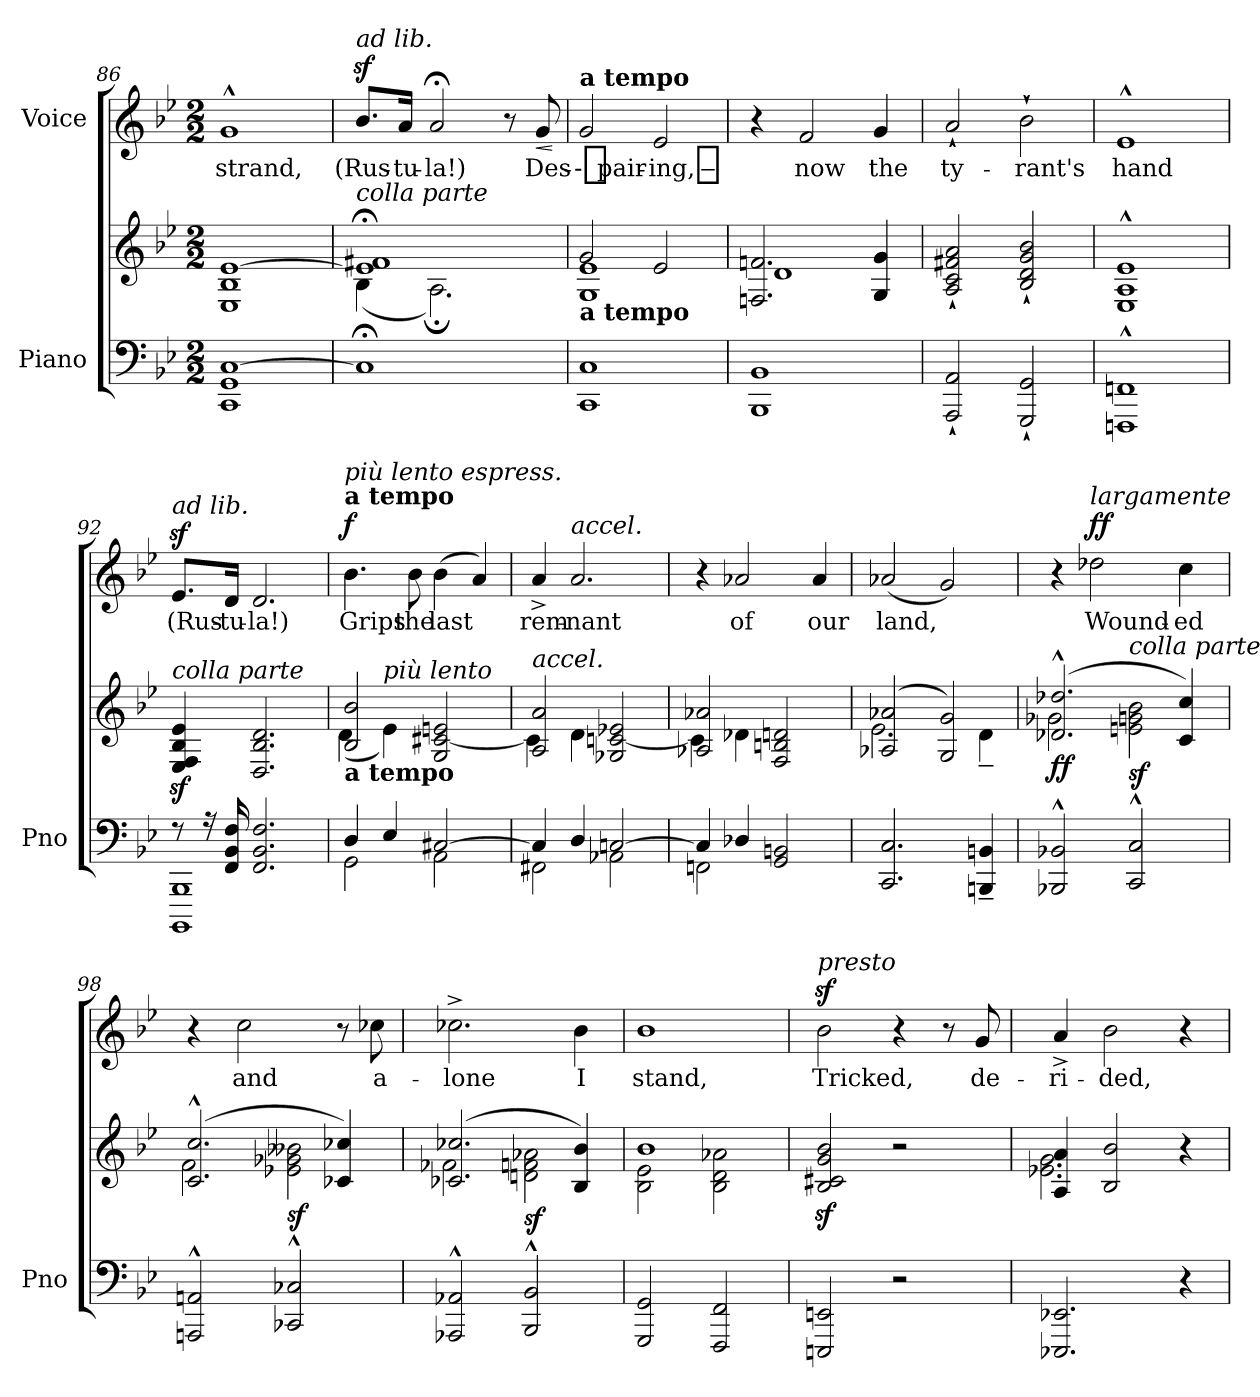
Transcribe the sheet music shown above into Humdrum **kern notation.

**kern	**kern	**dynam	**kern	**text	**dynam
*part2	*part2	*part2	*part1	*part1	*part1
*staff3	*staff2	*staff2/3	*staff1	*staff1	*staff1
*I"Piano	*	*	*I"Voice	*	*
*I'Pno	*	*	*	*	*
*clefF4	*clefG2	*	*clefG2	*	*
*k[b-e-]	*k[b-e-]	*	*k[b-e-]	*	*
*M2/2	*M2/2	*	*M2/2	*	*
=86	=86	=86	=86	=86	=86
1CC 1GG [1C	1E- 1B- [<1e-	.	1g^^	strand,	.
=87	=87	=87	=87	=87	=87
*	*^	*	*	*	*
!	!	!	!	!LO:TX:i:t=ad lib.	!	!
!	!LO:TX:i:t=colla parte	!	!	!	!	!
1C;<]	1e-];< 1f#X;<	(4B-\	.	8.b-z>/L	(Rus-	.
.	.	.	.	16a/Jk	-tu-	.
.	.	2.A;\)	.	2a;</	-la!)	.
.	.	.	.	8r	.	.
!	!	!	!	!	!	!LO:HP:b
.	.	.	.	8g/	Des-	<
*	*v	*v	*	*	*	*
.	.	.	.	.	[
=88	=88	=88	=88	=88	=88
*	*^	*	*	*	*
!	!	!	!	!LO:TX:a:B:t=a tempo	!	!
!	!LO:TX:b:B:t=a tempo	!	!	!	!	!
1CC 1C	2g/	1G 1e-	.	2g/	-- pair-	.
.	2e-/	.	.	2e-/	-ing, ‒	.
=89	=89	=89	=89	=89	=89	=89
1BBB- 1BB-	2.Fn/ 2.fn/	1d	.	4r	.	.
.	.	.	.	2f/	now	.
.	4G/ 4g/	.	.	4g/	the	.
*	*v	*v	*	*	*	*
=90	=90	=90	=90	=90	=90
2AAA/` 2AA/`	2A/` 2c/` 2f#X/` 2a/`	.	2a`>/	ty-	.
2GGG/` 2GG/`	2B-/` 2d/` 2g/` 2b-/`	.	2b-`\	-rant's	.
=91	=91	=91	=91	=91	=91
1FFFn^^ 1FFn^^	1E-^^ 1A^^ 1e-^^	.	1e-^^	hand	.
=92	=92	=92	=92	=92	=92
*^	*	*	*	*	*
!	!	!	!	!LO:TX:i:t=ad lib.	!	!
!	!	!LO:TX:i:t=colla parte	!	!	!	!
8r	1BBBB- 1BBB-	4E-/z< 4F/z< 4B-/z< 4e-/z<	.	8.e-z>/L	(Rus-	.
16r	.	.	.	.	.	.
16FF/ 16BB-/ 16F/	.	.	.	16d/Jk	-tu-	.
2.FF/ 2.BB-/ 2.F/	.	2.D/ 2.B-/ 2.d/	.	2.d/	-la!)	.
=93	=93	=93	=93	=93	=93	=93
*	*	*^	*	*	*	*
!	!	!	!	!	!LO:TX:a:B:t=a tempo	!	!
!	!	!	!	!	!LO:TX:i:t=più lento    espress.	!	!
!	!	!LO:TX:b:B:t=a tempo	!	!	!	!	!
!	!	!	!	!	!	!	!LO:DY:a
4D/	2GG\	2B-/ 2b-/	(4d\	.	4.b-\	Grips	f
!	!	!	!LO:TX:i:t=più lento	!	!	!	!
4E-/	.	.	4e-\)	.	.	.	.
.	.	.	.	.	8b-\	the	.
[2C#X/	2AA\	2G/ [<2c#X/ 2en/	2ryy	.	(4b-\	last	.
.	.	.	.	.	4a/)	.	.
=94	=94	=94	=94	=94	=94	=94	=94
!	!	!LO:TX:i:t=accel.	!	!	!	!	!
4C#/]	2FF#X\	2A/ 2a/	4c#\]	.	4a^>/	rem-	.
!	!	!	!	!	!LO:TX:i:t=accel.	!	!
4D/	.	.	4d\	.	2.a/	-nant	.
[2Cn/	2AA-X\	2G-X/ [<2cn/ 2e-X/	2ryy	.	.	.	.
=95	=95	=95	=95	=95	=95	=95	=95
4C/]	2FFn\	2A-X/ 2a-X/	4c\]	.	4r	.	.
4D-X/	.	.	4d-X\	.	2a-X/	of	.
2GG/ 2BBn/	2ryy	2F/ 2Bn/ 2dn/	2ryy	.	.	.	.
.	.	.	.	.	4a-/	our	.
*v	*v	*	*	*	*	*	*
=96	=96	=96	=96	=96	=96	=96
2.CC/ 2.C/	(2A-X/ 2a-X/	2.e-\	.	(2a-X/	land,	.
.	2G/ 2g/)	.	.	2g/)	.	.
4BBBn/~ 4BBn/~	.	4d~\	.	.	.	.
=97	=97	=97	=97	=97	=97	=97
!	!	!	!LO:DY:b	!	!	!
2BBB-X/^^ 2BB-X/^^	(2.d-X/^^ 2.dd-X/^^	2g-X\	ff	4r	.	.
!	!	!	!	!LO:TX:i:t=largamente	!	!
!	!	!	!	!	!	!LO:DY:a
.	.	.	.	2dd-X\	Wound-	ff
!	!	!LO:TX:i:t=colla parte	!	!	!	!
!	!	!	!LO:DY:b	!	!	!
2CC/^^ 2C/^^	.	2en\ 2gn\ 2b-\	sf	.	.	.
.	4c/ 4cc/)	.	.	4cc\	-ed	.
=98	=98	=98	=98	=98	=98	=98
2AAAn/^^ 2AAn/^^	(2.c/^^ 2.cc/^^	2f\	.	4r	.	.
.	.	.	.	2cc\	and	.
!	!	!	!LO:DY:b	!	!	!
2CC-X/^^ 2C-X/^^	.	2e-X\ 2g-X\ 2b--X\	sf	.	.	.
.	4c-X/ 4cc-X/)	.	.	8r	.	.
.	.	.	.	8cc-X\	a-	.
=99	=99	=99	=99	=99	=99	=99
2AAA-X/^^ 2AA-X/^^	(2.c-X/ 2.cc-X/	2f-X\	.	2.cc-X^\	-lone	.
!	!	!	!LO:DY:b	!	!	!
2BBB-/^^ 2BB-/^^	.	2dn\ 2fn\ 2a-X\	sf	.	.	.
.	4B-/ 4b-/)	.	.	4b-\	I	.
=100	=100	=100	=100	=100	=100	=100
2GGG/ 2GG/	1b-	2B-\ 2e-\	.	1b-	stand,	.
2FFF/ 2FF/	.	2B-\ 2d\ 2a-X\	.	.	.	.
=101	=101	=101	=101	=101	=101	=101
!	!	!	!	!LO:TX:i:t=presto	!	!
!	!LO:TX:i:t=presto	!	!	!	!	!
*	*v	*v	*	*	*	*
2EEEn/ 2EEn/	2B-/z< 2c#X/z< 2g/z< 2b-/z<	.	2b-z>\	Tricked,	.
2r	2r	.	4r	.	.
.	.	.	8r	.	.
.	.	.	8g/	de-	.
=102	=102	=102	=102	=102	=102
*	*^	*	*	*	*
2.EEE-X/ 2.EE-X/	4A/ 4a/	2.e-X\ 2.g\	.	4a^>/	-ri-	.
.	2B-/ 2b-/	.	.	2b-\	-ded,	.
4r	4r	4ryy	.	4r	.	.
*	*v	*v	*	*	*	*
=	=	=	=	=	=
*-	*-	*-	*-	*-	*-
